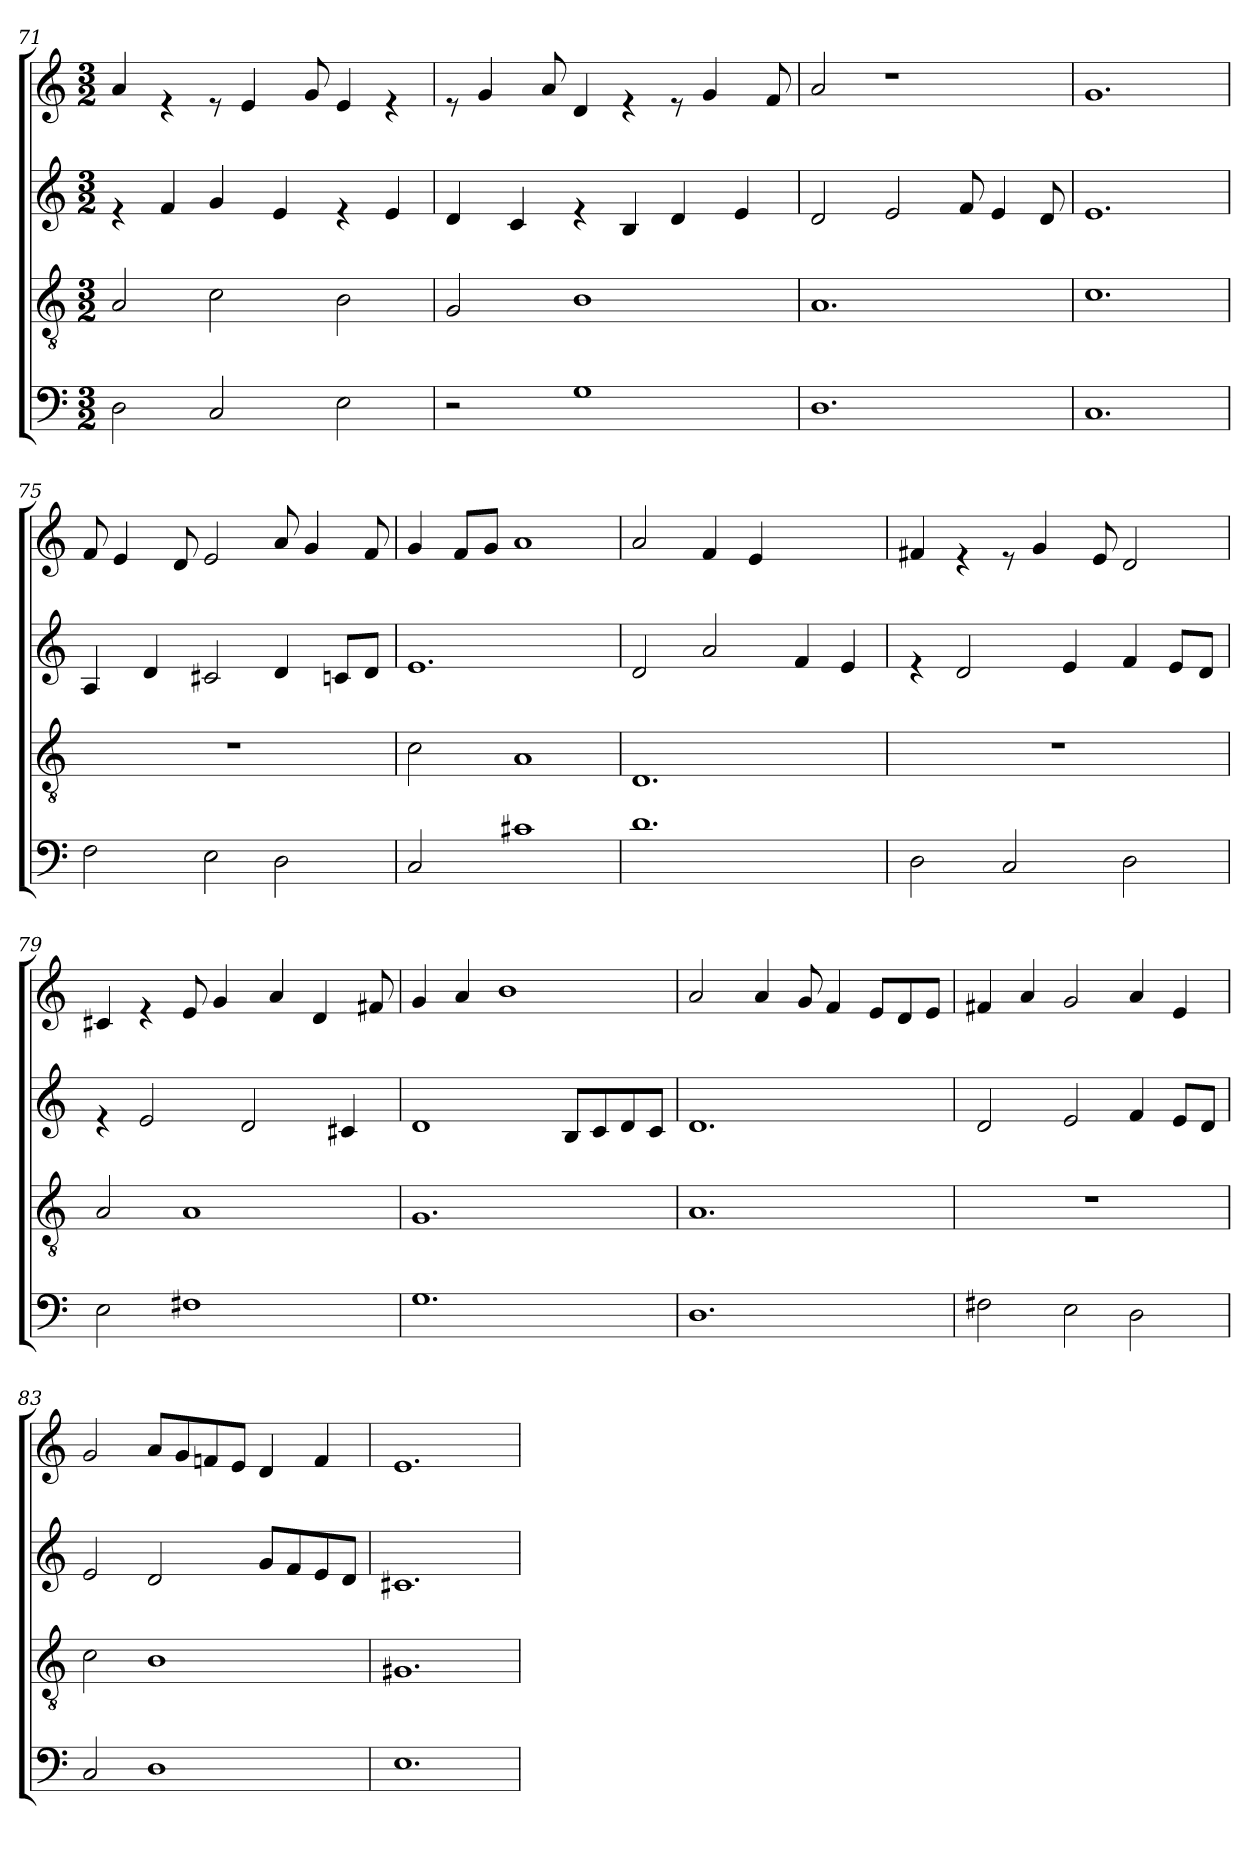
**kern	**text	**kern	**text	**kern	**kern	**text
*part4	*part4	*part3	*part3	*part2	*part1	*part1
*staff4	*staff4	*staff3	*staff3	*staff2	*staff1	*staff1
*clefF4	*	*clefGv2	*	*clefG2	*clefG2	*
*k[]	*	*k[]	*	*k[]	*k[]	*
*C:	*	*C:	*	*C:	*C:	*
*M3/2	*	*M3/2	*	*M3/2	*M3/2	*
=71	=71	=71	=71	=71	=71	=71
2D\	.	2A/	.	4re	4a/	.
.	.	.	.	4f/	4re	.
2C/	.	2c\	.	4g/	8re	.
.	.	.	.	.	4e/	.
.	.	.	.	4e/	.	.
.	.	.	.	.	8g/	.
2E\	.	2B\	.	4re	4e/	.
.	.	.	.	4e/	4re	.
=72	=72	=72	=72	=72	=72	=72
2r	.	2G/	.	4d/	8re	.
.	.	.	.	.	4g/	.
.	.	.	.	4c/	.	.
.	.	.	.	.	8a/	.
1G	.	1B	.	4re	4d/	.
.	.	.	.	4B/	4re	.
.	.	.	.	4d/	8re	.
.	.	.	.	.	4g/	.
.	.	.	.	4e/	.	.
.	.	.	.	.	8f/	.
=73	=73	=73	=73	=73	=73	=73
1.D	.	1.A	.	2d/	2a/	.
.	.	.	.	2e/	1r	.
.	.	.	.	8f/	.	.
.	.	.	.	4e/	.	.
.	.	.	.	8d/	.	.
=74	=74	=74	=74	=74	=74	=74
1.C	.	1.c	.	1.e	1.g	.
!!LO:PB:g=z
=75	=75	=75	=75	=75	=75	=75
2F\	.	1.r	.	4A/	8f/	.
.	.	.	.	.	4e/	.
.	.	.	.	4d/	.	.
.	.	.	.	.	8d/	.
2E\	.	.	.	2c#X/	2e/	.
2D\	.	.	.	4d/	8a/	.
.	.	.	.	.	4g/	.
.	.	.	.	8cn/L	.	.
.	.	.	.	8d/J	8f/	.
=76	=76	=76	=76	=76	=76	=76
2C/	.	2c\	.	1.e	4g/	.
.	.	.	.	.	8f/L	.
.	.	.	.	.	8g/J	.
1c#X	.	1A	.	.	1a	.
=77	=77	=77	=77	=77	=77	=77
1.d	.	1.D	.	2d/	2a/	.
.	.	.	.	2a/	4f/	.
.	.	.	.	.	4e/	.
.	.	.	.	4f/	2ryy	.
.	.	.	.	4e/	.	.
=78	=78	=78	=78	=78	=78	=78
2D\	.	1.r	.	4re	4f#X/	.
.	.	.	.	2d/	4re	.
2C/	.	.	.	.	8re	.
.	.	.	.	.	4g/	.
.	.	.	.	4e/	.	.
.	.	.	.	.	8e/	.
2D\	.	.	.	4f/	2d/	.
.	.	.	.	8e/L	.	.
.	.	.	.	8d/J	.	.
=79	=79	=79	=79	=79	=79	=79
2E\	.	2A/	.	4re	4c#X/	.
.	.	.	.	2e/	4re	.
1F#X	.	1A	.	.	8e/	.
.	.	.	.	.	4g/	.
.	.	.	.	2d/	.	.
.	.	.	.	.	4a/	.
.	.	.	.	.	4d/	.
.	.	.	.	4c#X/	.	.
.	.	.	.	.	8f#X/	.
!!LO:LB:g=z
=80	=80	=80	=80	=80	=80	=80
1.G	.	1.G	.	1d	4g/	.
.	.	.	.	.	4a/	.
.	.	.	.	.	1b	.
.	.	.	.	8B/L	.	.
.	.	.	.	8c/	.	.
.	.	.	.	8d/	.	.
.	.	.	.	8c/J	.	.
=81	=81	=81	=81	=81	=81	=81
1.D	.	1.A	.	1.d	2a/	.
.	.	.	.	.	4a/	.
.	.	.	.	.	8g/	.
.	.	.	.	.	4f/	.
.	.	.	.	.	8e/L	.
.	.	.	.	.	8d/	.
.	.	.	.	.	8e/J	.
=82	=82	=82	=82	=82	=82	=82
2F#X\	.	1.r	.	2d/	4f#X/	.
.	.	.	.	.	4a/	.
2E\	.	.	.	2e/	2g/	.
2D\	.	.	.	4f/	4a/	.
.	.	.	.	8e/L	4e/	.
.	.	.	.	8d/J	.	.
=83	=83	=83	=83	=83	=83	=83
2C/	.	2c\	.	2e/	2g/	.
1D	.	1B	.	2d/	8a/L	.
.	.	.	.	.	8g/	.
.	.	.	.	.	8fni/	.
.	.	.	.	.	8e/J	.
.	.	.	.	8g/L	4d/	.
.	.	.	.	8f/	.	.
.	.	.	.	8e/	4f/	.
.	.	.	.	8d/J	.	.
=84	=84	=84	=84	=84	=84	=84
1.E	.	1.G#X	.	1.c#X	1.e	.
=	=	=	=	=	=	=
*-	*-	*-	*-	*-	*-	*-
